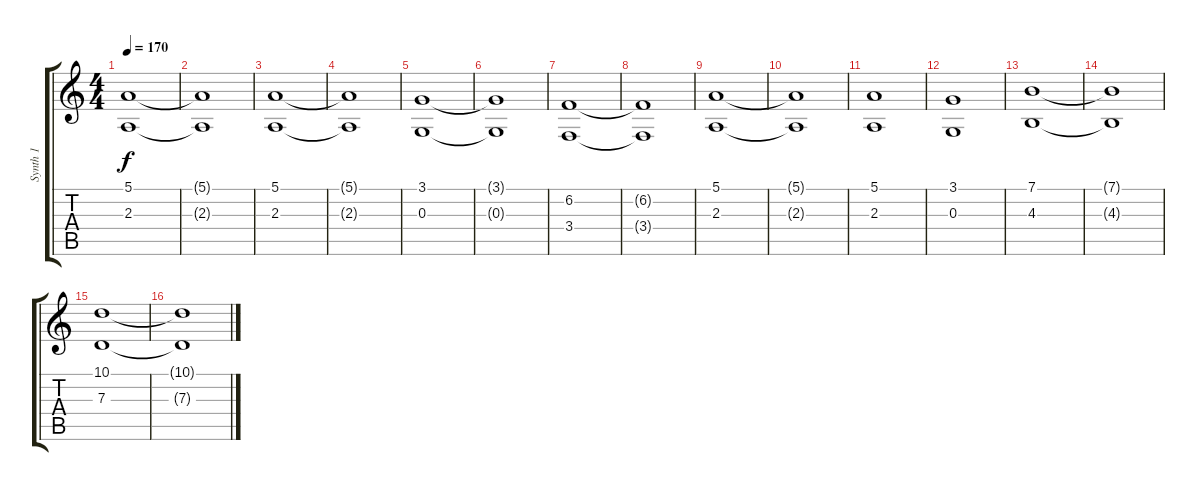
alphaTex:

\track ("Synth 1" "Synth 1") {instrument stringensemble1}
\staff {score tabs}
\tuning (E4 B3 G3 D3 A2 E2) {hide}
\ts (4 4)
\tempo 170
\clef g2
\ks c
(5.1 2.3).1{dy f} |
(5.1{t} 2.3{t}).1 |
(5.1 2.3).1 |
(5.1{t} 2.3{t}).1 |
(3.1 0.3).1 |
(3.1{t} 0.3{t}).1 |
(6.2 3.4).1 |
(6.2{t} 3.4{t}).1 |
\section ("" "")
(5.1 2.3).1 |
(5.1{t} 2.3{t}).1 |
(5.1 2.3).1 |
(3.1 0.3).1 |
(7.1 4.3).1 |
(7.1{t} 4.3{t}).1 |
(10.1 7.3).1 |
(10.1{t} 7.3{t}).1
